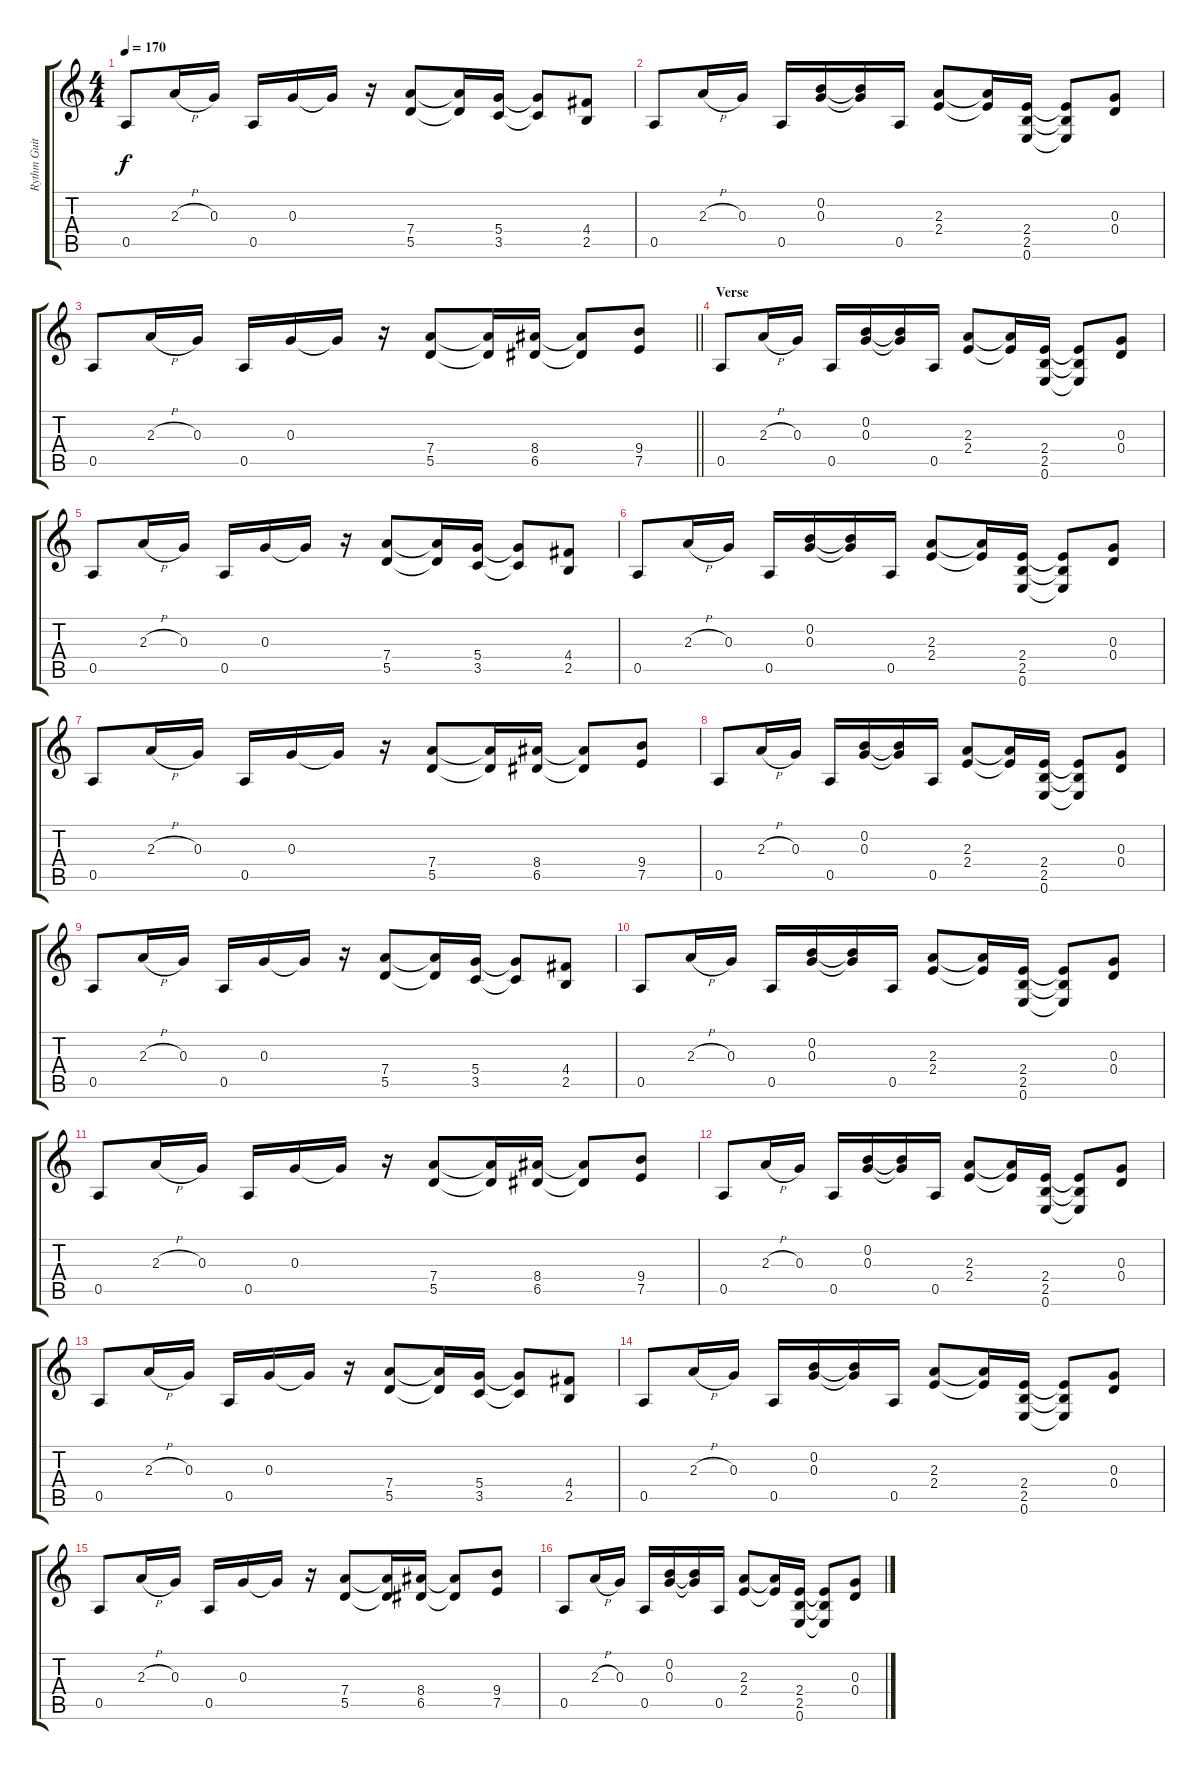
\track ("Rythm Guitar (Dave Mustaine)" "Rythm Guit") {instrument distortionguitar}
\staff {score tabs}
\tuning (E4 B3 G3 D3 A2 E2) {hide}
\ts (4 4)
\tempo 170
\clef g2
\ks c
0.5.8{dy f} 2.3{h}.16 0.3.16 0.5.16 0.3.16 0.3{t}.16 r.16 (7.4 5.5).8 (7.4{t} 5.5{t}).16 (5.4 3.5).16 (5.4{t} 3.5{t}).8 (4.4 2.5).8 |
0.5.8 2.3{h}.16 0.3.16 0.5.16 (0.2 0.3).16 (0.2{t} 0.3{t}).16 0.5.16 (2.3 2.4).8 (2.3{t} 2.4{t}).16 (2.4 2.5 0.6).16 (2.4{t} 2.5{t} 0.6{t}).8 (0.3 0.4).8 |
\barLineRight lightlight
0.5.8 2.3{h}.16 0.3.16 0.5.16 0.3.16 0.3{t}.16 r.16 (7.4 5.5).8 (7.4{t} 5.5{t}).16 (8.4 6.5).16 (8.4{t} 6.5{t}).8 (9.4 7.5).8 |
\section ("" "Verse")
0.5.8 2.3{h}.16 0.3.16 0.5.16 (0.2 0.3).16 (0.2{t} 0.3{t}).16 0.5.16 (2.3 2.4).8 (2.3{t} 2.4{t}).16 (2.4 2.5 0.6).16 (2.4{t} 2.5{t} 0.6{t}).8 (0.3 0.4).8 |
0.5.8 2.3{h}.16 0.3.16 0.5.16 0.3.16 0.3{t}.16 r.16 (7.4 5.5).8 (7.4{t} 5.5{t}).16 (5.4 3.5).16 (5.4{t} 3.5{t}).8 (4.4 2.5).8 |
0.5.8 2.3{h}.16 0.3.16 0.5.16 (0.2 0.3).16 (0.2{t} 0.3{t}).16 0.5.16 (2.3 2.4).8 (2.3{t} 2.4{t}).16 (2.4 2.5 0.6).16 (2.4{t} 2.5{t} 0.6{t}).8 (0.3 0.4).8 |
0.5.8 2.3{h}.16 0.3.16 0.5.16 0.3.16 0.3{t}.16 r.16 (7.4 5.5).8 (7.4{t} 5.5{t}).16 (8.4 6.5).16 (8.4{t} 6.5{t}).8 (9.4 7.5).8 |
0.5.8 2.3{h}.16 0.3.16 0.5.16 (0.2 0.3).16 (0.2{t} 0.3{t}).16 0.5.16 (2.3 2.4).8 (2.3{t} 2.4{t}).16 (2.4 2.5 0.6).16 (2.4{t} 2.5{t} 0.6{t}).8 (0.3 0.4).8 |
0.5.8 2.3{h}.16 0.3.16 0.5.16 0.3.16 0.3{t}.16 r.16 (7.4 5.5).8 (7.4{t} 5.5{t}).16 (5.4 3.5).16 (5.4{t} 3.5{t}).8 (4.4 2.5).8 |
0.5.8 2.3{h}.16 0.3.16 0.5.16 (0.2 0.3).16 (0.2{t} 0.3{t}).16 0.5.16 (2.3 2.4).8 (2.3{t} 2.4{t}).16 (2.4 2.5 0.6).16 (2.4{t} 2.5{t} 0.6{t}).8 (0.3 0.4).8 |
0.5.8 2.3{h}.16 0.3.16 0.5.16 0.3.16 0.3{t}.16 r.16 (7.4 5.5).8 (7.4{t} 5.5{t}).16 (8.4 6.5).16 (8.4{t} 6.5{t}).8 (9.4 7.5).8 |
0.5.8 2.3{h}.16 0.3.16 0.5.16 (0.2 0.3).16 (0.2{t} 0.3{t}).16 0.5.16 (2.3 2.4).8 (2.3{t} 2.4{t}).16 (2.4 2.5 0.6).16 (2.4{t} 2.5{t} 0.6{t}).8 (0.3 0.4).8 |
0.5.8 2.3{h}.16 0.3.16 0.5.16 0.3.16 0.3{t}.16 r.16 (7.4 5.5).8 (7.4{t} 5.5{t}).16 (5.4 3.5).16 (5.4{t} 3.5{t}).8 (4.4 2.5).8 |
0.5.8 2.3{h}.16 0.3.16 0.5.16 (0.2 0.3).16 (0.2{t} 0.3{t}).16 0.5.16 (2.3 2.4).8 (2.3{t} 2.4{t}).16 (2.4 2.5 0.6).16 (2.4{t} 2.5{t} 0.6{t}).8 (0.3 0.4).8 |
0.5.8 2.3{h}.16 0.3.16 0.5.16 0.3.16 0.3{t}.16 r.16 (7.4 5.5).8 (7.4{t} 5.5{t}).16 (8.4 6.5).16 (8.4{t} 6.5{t}).8 (9.4 7.5).8 |
0.5.8 2.3{h}.16 0.3.16 0.5.16 (0.2 0.3).16 (0.2{t} 0.3{t}).16 0.5.16 (2.3 2.4).8 (2.3{t} 2.4{t}).16 (2.4 2.5 0.6).16 (2.4{t} 2.5{t} 0.6{t}).8 (0.3 0.4).8
